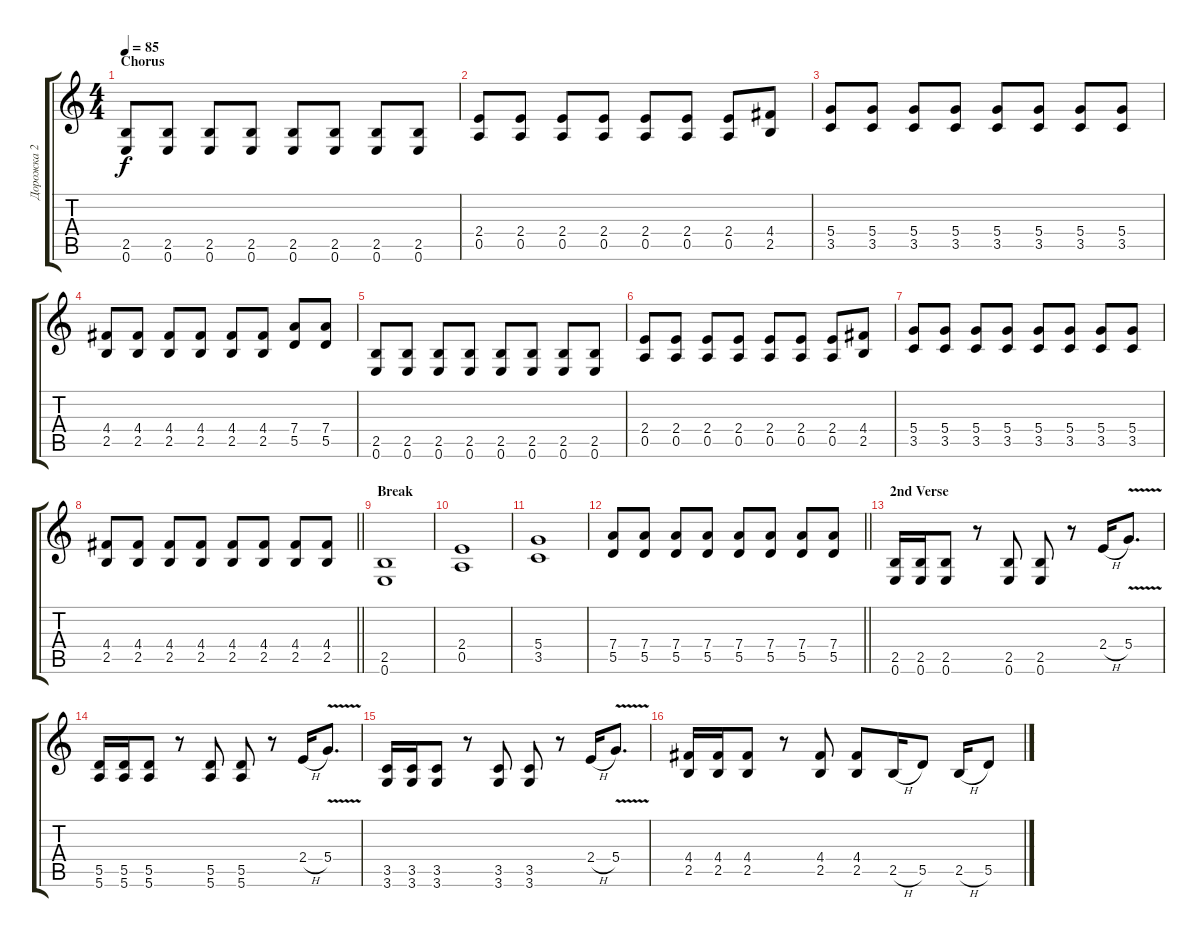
\track ("Дорожка 2" "Дорожка 2") {instrument overdrivenguitar}
\staff {score tabs}
\tuning (E4 B3 G3 D3 A2 E2) {hide}
\ts (4 4)
\section ("" "Chorus")
\tempo 85
\clef g2
\ks c
(2.5 0.6).8{dy f} (2.5 0.6).8 (2.5 0.6).8 (2.5 0.6).8 (2.5 0.6).8 (2.5 0.6).8 (2.5 0.6).8 (2.5 0.6).8 |
(2.4 0.5).8 (2.4 0.5).8 (2.4 0.5).8 (2.4 0.5).8 (2.4 0.5).8 (2.4 0.5).8 (2.4 0.5).8 (4.4 2.5).8 |
(5.4 3.5).8 (5.4 3.5).8 (5.4 3.5).8 (5.4 3.5).8 (5.4 3.5).8 (5.4 3.5).8 (5.4 3.5).8 (5.4 3.5).8 |
(4.4 2.5).8 (4.4 2.5).8 (4.4 2.5).8 (4.4 2.5).8 (4.4 2.5).8 (4.4 2.5).8 (7.4 5.5).8 (7.4 5.5).8 |
(2.5 0.6).8 (2.5 0.6).8 (2.5 0.6).8 (2.5 0.6).8 (2.5 0.6).8 (2.5 0.6).8 (2.5 0.6).8 (2.5 0.6).8 |
(2.4 0.5).8 (2.4 0.5).8 (2.4 0.5).8 (2.4 0.5).8 (2.4 0.5).8 (2.4 0.5).8 (2.4 0.5).8 (4.4 2.5).8 |
(5.4 3.5).8 (5.4 3.5).8 (5.4 3.5).8 (5.4 3.5).8 (5.4 3.5).8 (5.4 3.5).8 (5.4 3.5).8 (5.4 3.5).8 |
\barLineRight lightlight
(4.4 2.5).8 (4.4 2.5).8 (4.4 2.5).8 (4.4 2.5).8 (4.4 2.5).8 (4.4 2.5).8 (4.4 2.5).8 (4.4 2.5).8 |
\section ("" "Break")
(2.5 0.6).1 |
(2.4 0.5).1 |
(5.4 3.5).1 |
\barLineRight lightlight
(7.4 5.5).8 (7.4 5.5).8 (7.4 5.5).8 (7.4 5.5).8 (7.4 5.5).8 (7.4 5.5).8 (7.4 5.5).8 (7.4 5.5).8 |
\section ("" "2nd Verse")
(2.5 0.6).16 (2.5 0.6).16 (2.5 0.6).8 r.8 (2.5 0.6).8 (2.5 0.6).8 r.8 2.4{h}.16 5.4{v}.8{d} |
(5.5 5.6).16 (5.5 5.6).16 (5.5 5.6).8 r.8 (5.5 5.6).8 (5.5 5.6).8 r.8 2.4{h}.16 5.4{v}.8{d} |
(3.5 3.6).16 (3.5 3.6).16 (3.5 3.6).8 r.8 (3.5 3.6).8 (3.5 3.6).8 r.8 2.4{h}.16 5.4{v}.8{d} |
(4.4 2.5).16 (4.4 2.5).16 (4.4 2.5).8 r.8 (4.4 2.5).8 (4.4 2.5).8 2.5{h}.16 5.5.8 2.5{h}.16 5.5.8
